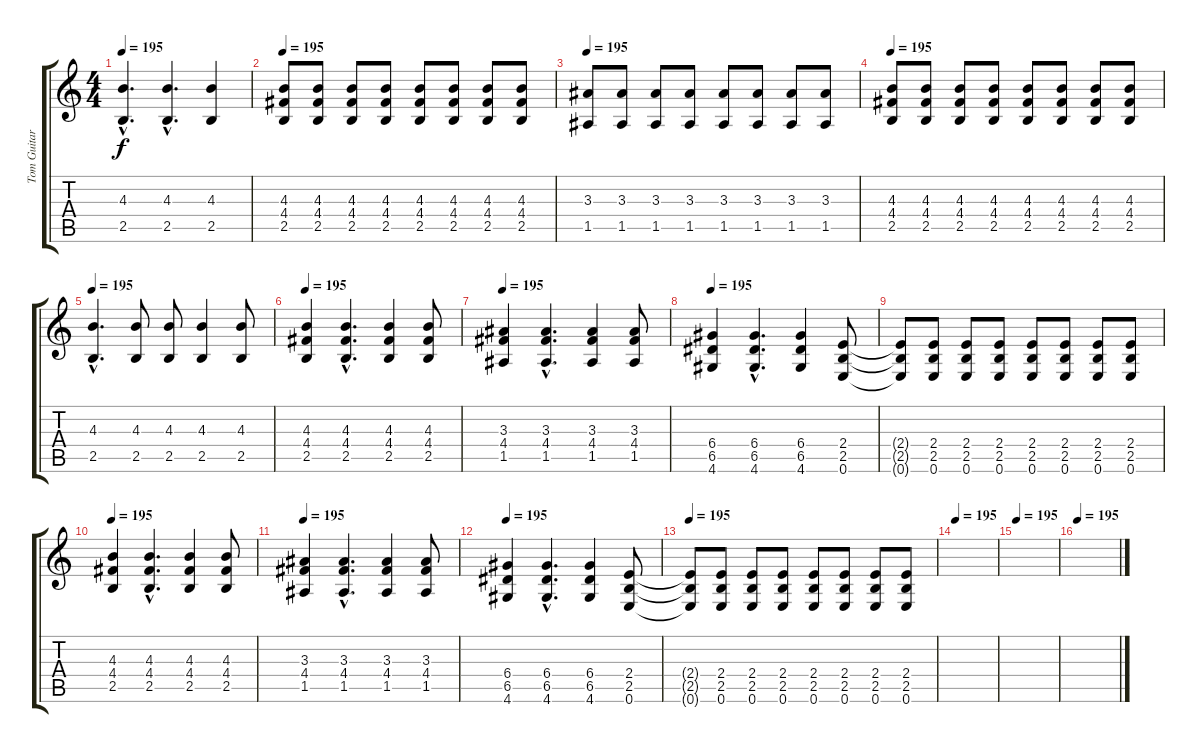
\track ("Tom Guitar 2" "Tom Guitar") {instrument distortionguitar}
\staff {score tabs}
\tuning (E4 B3 G3 D3 A2 E2) {hide}
\ts (4 4)
\tempo 195
\clef g2
\ks c
(4.3{hac} 2.5{hac}).4{d dy f} (4.3{hac} 2.5{hac}).4{d} (4.3 2.5).4 |
\tempo 195
(4.3 4.4 2.5).8 (4.3 4.4 2.5).8 (4.3 4.4 2.5).8 (4.3 4.4 2.5).8 (4.3 4.4 2.5).8 (4.3 4.4 2.5).8 (4.3 4.4 2.5).8 (4.3 4.4 2.5).8 |
\tempo 195
(3.3 1.5).8 (3.3 1.5).8 (3.3 1.5).8 (3.3 1.5).8 (3.3 1.5).8 (3.3 1.5).8 (3.3 1.5).8 (3.3 1.5).8 |
\tempo 195
(4.3 4.4 2.5).8 (4.3 4.4 2.5).8 (4.3 4.4 2.5).8 (4.3 4.4 2.5).8 (4.3 4.4 2.5).8 (4.3 4.4 2.5).8 (4.3 4.4 2.5).8 (4.3 4.4 2.5).8 |
\tempo 195
(4.3{hac} 2.5{hac}).4{d} (4.3 2.5).8 (4.3 2.5).8 (4.3 2.5).4 (4.3 2.5).8 |
\tempo 195
(4.3 4.4 2.5).4 (4.3{hac} 4.4{hac} 2.5{hac}).4{d} (4.3 4.4 2.5).4 (4.3 4.4 2.5).8 |
\tempo 195
(3.3 4.4 1.5).4 (3.3{hac} 4.4{hac} 1.5{hac}).4{d} (3.3 4.4 1.5).4 (3.3 4.4 1.5).8 |
\tempo 195
(6.4 6.5 4.6).4 (6.4{hac} 6.5{hac} 4.6{hac}).4{d} (6.4 6.5 4.6).4 (2.4 2.5 0.6).8 |
(2.4{t} 2.5{t} 0.6{t}).8 (2.4 2.5 0.6).8 (2.4 2.5 0.6).8 (2.4 2.5 0.6).8 (2.4 2.5 0.6).8 (2.4 2.5 0.6).8 (2.4 2.5 0.6).8 (2.4 2.5 0.6).8 |
\tempo 195
(4.3 4.4 2.5).4 (4.3{hac} 4.4{hac} 2.5{hac}).4{d} (4.3 4.4 2.5).4 (4.3 4.4 2.5).8 |
\tempo 195
(3.3 4.4 1.5).4 (3.3{hac} 4.4{hac} 1.5{hac}).4{d} (3.3 4.4 1.5).4 (3.3 4.4 1.5).8 |
\tempo 195
(6.4 6.5 4.6).4 (6.4{hac} 6.5{hac} 4.6{hac}).4{d} (6.4 6.5 4.6).4 (2.4 2.5 0.6).8 |
\tempo 195
(2.4{t} 2.5{t} 0.6{t}).8 (2.4 2.5 0.6).8 (2.4 2.5 0.6).8 (2.4 2.5 0.6).8 (2.4 2.5 0.6).8 (2.4 2.5 0.6).8 (2.4 2.5 0.6).8 (2.4 2.5 0.6).8 |
\tempo 195
|
\tempo 195
|
\tempo 195
